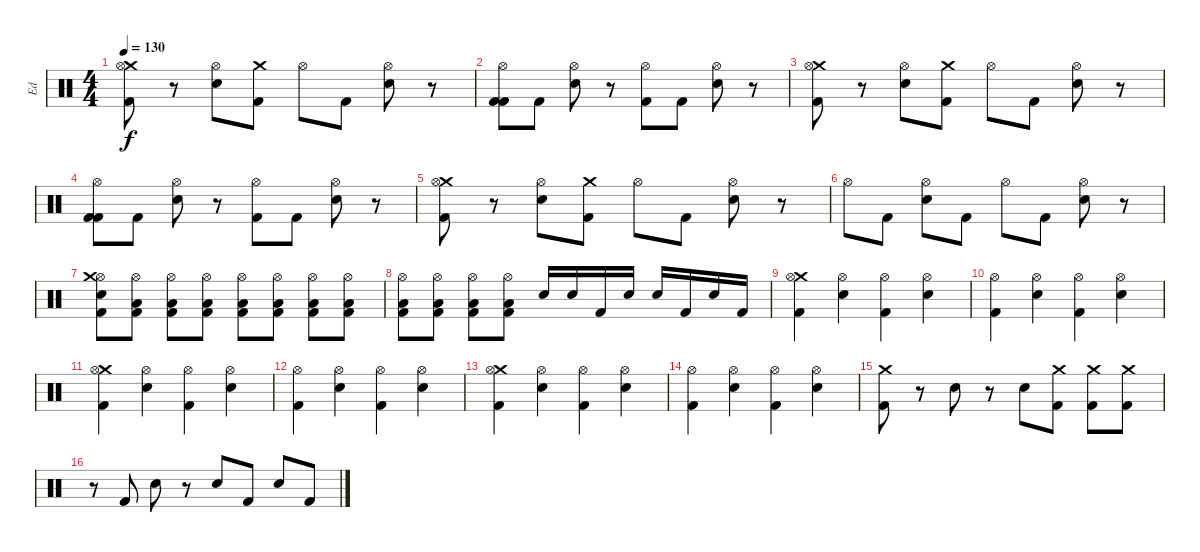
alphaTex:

\track ("Ed" "Ed") {instrument percussion}
\staff {score}
\articulation defaults
\ts (4 4)
\tempo 130
\clef neutral
\ks c
("Crash medium (hit)" "Hi-Hat (open)" "Kick (hit) 2").8{dy f} r.8 ("Hi-Hat (open)" "Snare (hit) 2").8 ("Crash medium (hit)" "Kick (hit) 2").8 "Hi-Hat (open)".8 "Kick (hit) 2".8 ("Hi-Hat (open)" "Snare (hit) 2").8 r.8 |
("Hi-Hat (open)" "Kick (hit) 2" "Kick (hit) 2").8 "Kick (hit) 2".8 ("Hi-Hat (open)" "Snare (hit) 2").8 r.8 ("Hi-Hat (open)" "Kick (hit) 2").8 "Kick (hit) 2".8 ("Hi-Hat (open)" "Snare (hit) 2").8 r.8 |
("Crash medium (hit)" "Hi-Hat (open)" "Kick (hit) 2").8 r.8 ("Hi-Hat (open)" "Snare (hit) 2").8 ("Crash medium (hit)" "Kick (hit) 2").8 "Hi-Hat (open)".8 "Kick (hit) 2".8 ("Hi-Hat (open)" "Snare (hit) 2").8 r.8 |
("Hi-Hat (open)" "Kick (hit) 2" "Kick (hit) 2").8 "Kick (hit) 2".8 ("Hi-Hat (open)" "Snare (hit) 2").8 r.8 ("Hi-Hat (open)" "Kick (hit) 2").8 "Kick (hit) 2".8 ("Hi-Hat (open)" "Snare (hit) 2").8 r.8 |
("Crash medium (hit)" "Hi-Hat (open)" "Kick (hit) 2").8 r.8 ("Hi-Hat (open)" "Snare (hit) 2").8 ("Crash medium (hit)" "Kick (hit) 2").8 "Hi-Hat (open)".8 "Kick (hit) 2".8 ("Hi-Hat (open)" "Snare (hit) 2").8 r.8 |
"Hi-Hat (open)".8 "Kick (hit) 2".8 ("Hi-Hat (open)" "Snare (hit) 2").8 "Kick (hit) 2".8 "Hi-Hat (open)".8 "Kick (hit) 2".8 ("Hi-Hat (open)" "Snare (hit) 2").8 r.8 |
("Hi-Hat (open)" "Crash medium (hit)" "Snare (hit) 2" "Kick (hit) 2").8 ("Hi-Hat (open)" "Low Tom (hit)" "Kick (hit) 2").8 ("Hi-Hat (open)" "Low Tom (hit)" "Kick (hit) 2").8 ("Hi-Hat (open)" "Low Tom (hit)" "Kick (hit) 2").8 ("Hi-Hat (open)" "Low Tom (hit)" "Kick (hit) 2").8 ("Hi-Hat (open)" "Low Tom (hit)" "Kick (hit) 2").8 ("Hi-Hat (open)" "Low Tom (hit)" "Kick (hit) 2").8 ("Hi-Hat (open)" "Low Tom (hit)" "Kick (hit) 2").8 |
("Hi-Hat (open)" "Low Tom (hit)" "Kick (hit) 2").8 ("Hi-Hat (open)" "Low Tom (hit)" "Kick (hit) 2").8 ("Hi-Hat (open)" "Low Tom (hit)" "Kick (hit) 2").8 ("Hi-Hat (open)" "Low Tom (hit)" "Kick (hit) 2").8 "Snare (hit) 2".16 "Snare (hit) 2".16 "Kick (hit) 2".16 "Snare (hit) 2".16 "Snare (hit) 2".16 "Kick (hit) 2".16 "Snare (hit) 2".16 "Kick (hit) 2".16 |
("Crash medium (hit)" "Hi-Hat (open)" "Kick (hit) 2").4 ("Hi-Hat (open)" "Snare (hit) 2").4 ("Hi-Hat (open)" "Kick (hit) 2").4 ("Hi-Hat (open)" "Snare (hit) 2").4 |
("Hi-Hat (open)" "Kick (hit) 2").4 ("Hi-Hat (open)" "Snare (hit) 2").4 ("Hi-Hat (open)" "Kick (hit) 2").4 ("Hi-Hat (open)" "Snare (hit) 2").4 |
("Crash medium (hit)" "Hi-Hat (open)" "Kick (hit) 2").4 ("Hi-Hat (open)" "Snare (hit) 2").4 ("Hi-Hat (open)" "Kick (hit) 2").4 ("Hi-Hat (open)" "Snare (hit) 2").4 |
("Hi-Hat (open)" "Kick (hit) 2").4 ("Hi-Hat (open)" "Snare (hit) 2").4 ("Hi-Hat (open)" "Kick (hit) 2").4 ("Hi-Hat (open)" "Snare (hit) 2").4 |
("Crash medium (hit)" "Hi-Hat (open)" "Kick (hit) 2").4 ("Hi-Hat (open)" "Snare (hit) 2").4 ("Hi-Hat (open)" "Kick (hit) 2").4 ("Hi-Hat (open)" "Snare (hit) 2").4 |
("Hi-Hat (open)" "Kick (hit) 2").4 ("Hi-Hat (open)" "Snare (hit) 2").4 ("Hi-Hat (open)" "Kick (hit) 2").4 ("Hi-Hat (open)" "Snare (hit) 2").4 |
("Crash medium (hit)" "Kick (hit) 2").8 r.8 "Snare (hit) 2".8 r.8 "Snare (hit) 2".8 ("Crash medium (hit)" "Kick (hit) 2").8 ("Crash medium (hit)" "Kick (hit) 2").8 ("Crash medium (hit)" "Kick (hit) 2").8 |
r.8 "Kick (hit) 2".8 "Snare (hit) 2".8 r.8 "Snare (hit) 2".8 "Kick (hit) 2".8 "Snare (hit) 2".8 "Kick (hit) 2".8
